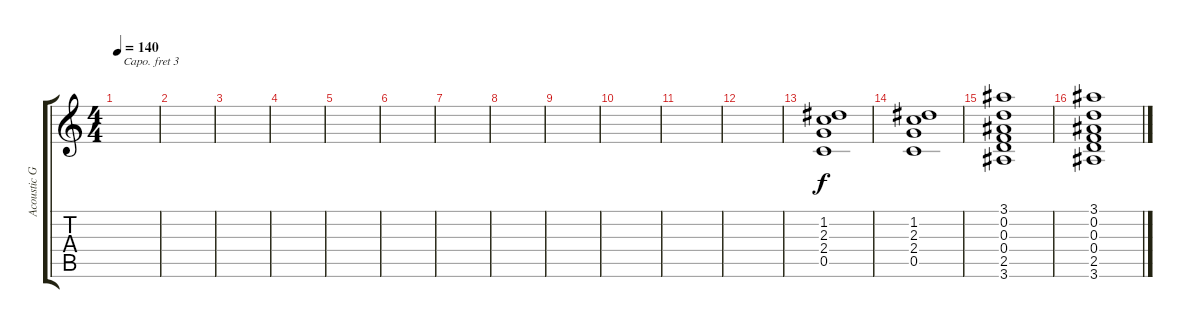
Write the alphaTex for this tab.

\track ("Acoustic Guitar" "Acoustic G") {instrument acousticguitarnylon}
\staff {score tabs}
\capo 3
\tuning (E4 B3 G3 D3 A2 E2) {hide}
\ts (4 4)
\tempo 140
\clef g2
\ks c
|
|
|
|
|
|
|
|
|
|
|
|
(1.2 2.3 2.4 0.5).1 |
(1.2 2.3 2.4 0.5).1 |
(3.1 0.2 0.3 0.4 2.5 3.6).1 |
(3.1 0.2 0.3 0.4 2.5 3.6).1
